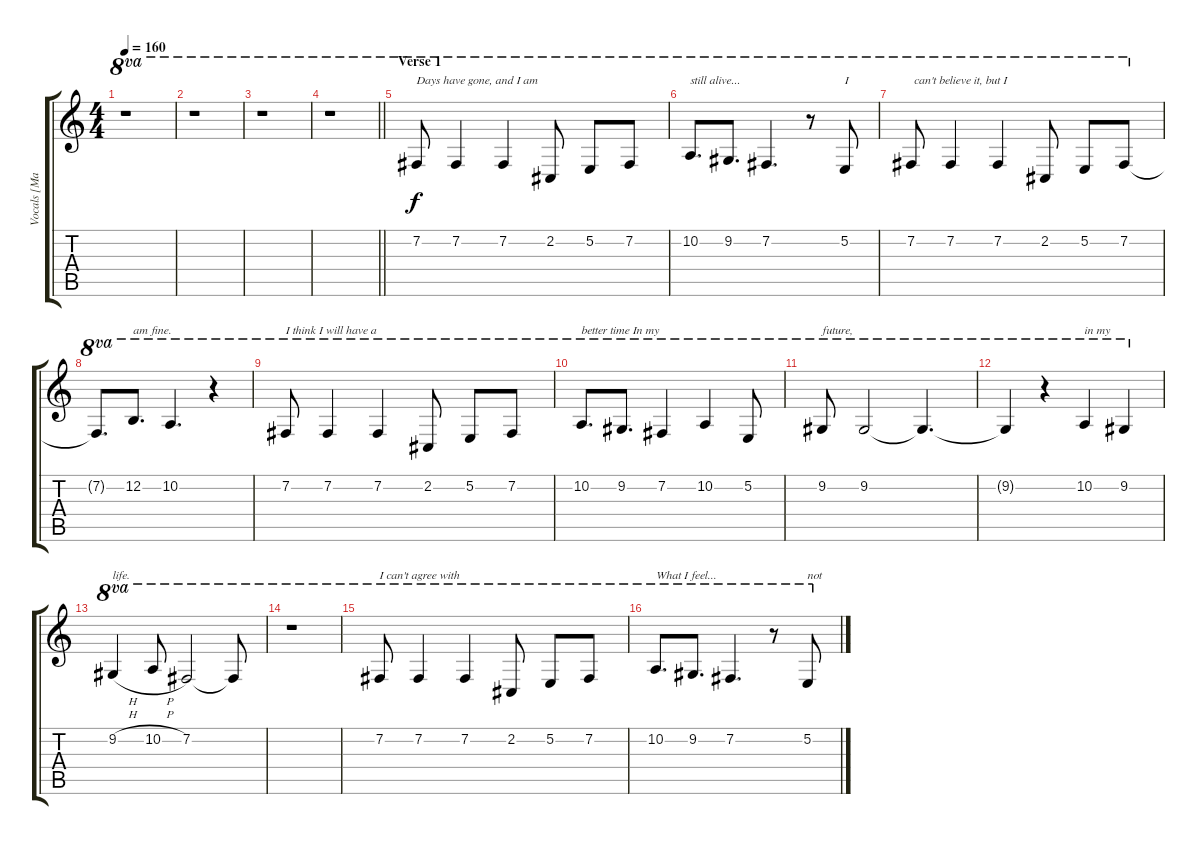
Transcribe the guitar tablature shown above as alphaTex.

\track ("Vocals [Martin]" "Vocals [Ma") {instrument lead6voice}
\staff {score tabs}
\tuning (E4 B3 G3 D3 A2 E2) {hide}
\ts (4 4)
\tempo 160
\clef g2
\ks c
r.1{ot 8va dy f} |
r.1{ot 8va} |
r.1{ot 8va} |
\barLineRight lightlight
r.1{ot 8va} |
\section ("" "Verse 1")
7.2.8{ot 8va txt "Days have gone, and I am "} 7.2.4{ot 8va} 7.2.4{ot 8va} 2.2.8{ot 8va} 5.2.8{ot 8va} 7.2.8{ot 8va} |
10.2.8{d ot 8va txt "still alive..."} 9.2.8{d ot 8va} 7.2.4{d ot 8va} r.8{ot 8va} 5.2.8{ot 8va txt "I"} |
7.2.8{ot 8va txt " can't believe it, but I"} 7.2.4{ot 8va} 7.2.4{ot 8va} 2.2.8{ot 8va} 5.2.8{ot 8va} 7.2.8{ot 8va} |
7.2{t}.8{d ot 8va} 12.2.8{d ot 8va txt "am fine."} 10.2.4{d ot 8va} r.4{ot 8va} |
7.2.8{ot 8va txt "I think I will have a"} 7.2.4{ot 8va} 7.2.4{ot 8va} 2.2.8{ot 8va} 5.2.8{ot 8va} 7.2.8{ot 8va} |
10.2.8{d ot 8va txt "better time In my "} 9.2.8{d ot 8va} 7.2.4{ot 8va} 10.2.4{ot 8va} 5.2.8{ot 8va} |
9.2.8{ot 8va txt "future,"} 9.2.2{ot 8va} 9.2{t}.4{d ot 8va} |
9.2{t}.4{ot 8va} r.4{ot 8va} 10.2.4{ot 8va txt "in my"} 9.2.4{ot 8va} |
9.2{h}.4{ot 8va txt "life."} 10.2{h}.8{ot 8va} 7.2.2{ot 8va} 7.2{t}.8{ot 8va} |
r.1{ot 8va} |
7.2.8{ot 8va txt "I can't agree with"} 7.2.4{ot 8va} 7.2.4{ot 8va} 2.2.8{ot 8va} 5.2.8{ot 8va} 7.2.8{ot 8va} |
10.2.8{d ot 8va txt "What I feel..."} 9.2.8{d ot 8va} 7.2.4{d ot 8va} r.8{ot 8va} 5.2.8{ot 8va txt "not"}
